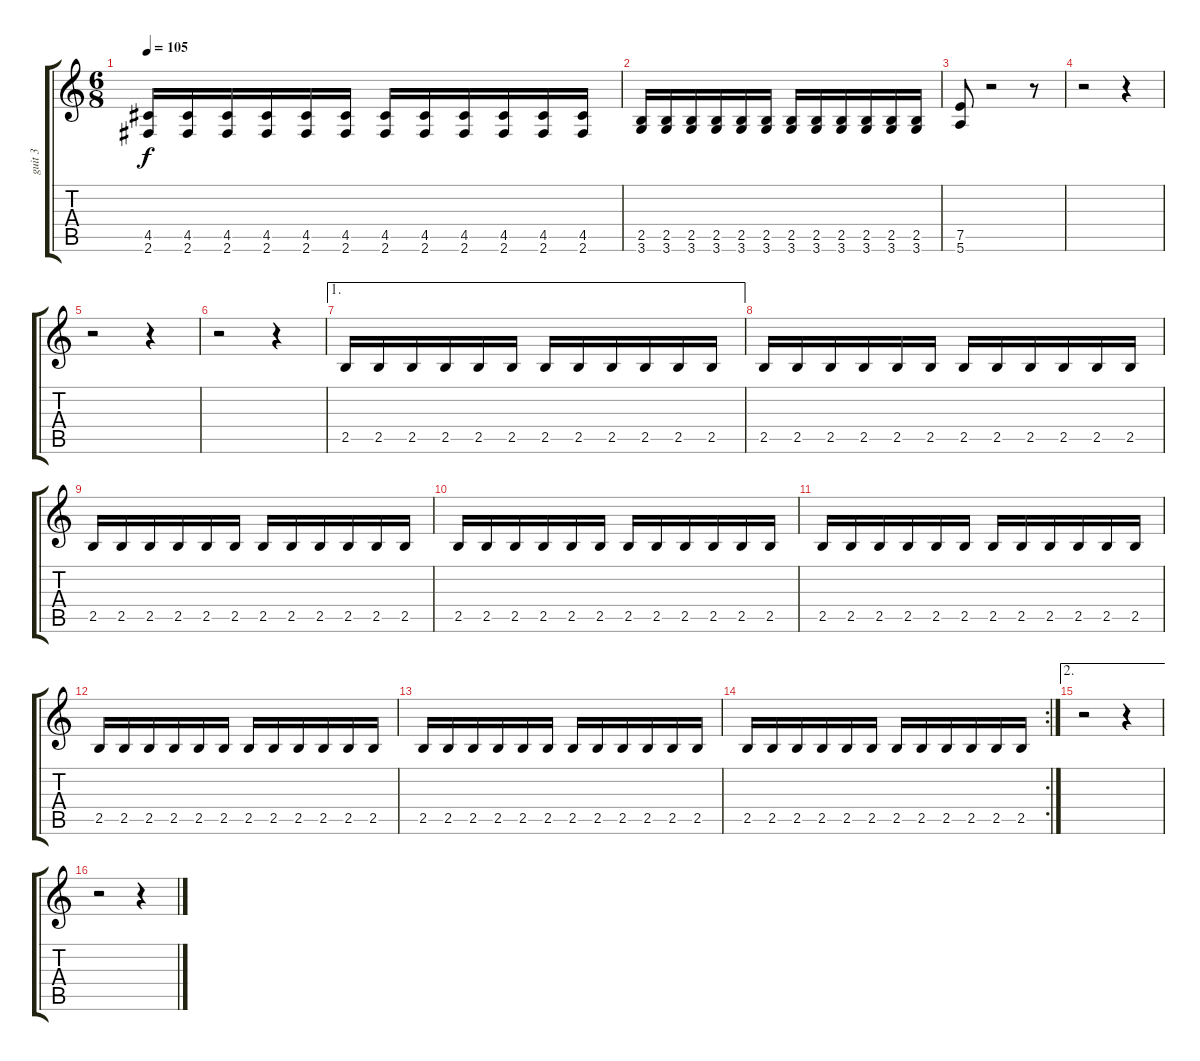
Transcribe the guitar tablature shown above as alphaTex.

\track ("guit 3" "guit 3") {instrument acousticguitarnylon}
\staff {score tabs}
\tuning (E4 B3 G3 D3 A2 E2) {hide}
\ts (6 8)
\tempo 105
\clef g2
\ks c
(4.5 2.6).16{dy f} (4.5 2.6).16 (4.5 2.6).16 (4.5 2.6).16 (4.5 2.6).16 (4.5 2.6).16 (4.5 2.6).16 (4.5 2.6).16 (4.5 2.6).16 (4.5 2.6).16 (4.5 2.6).16 (4.5 2.6).16 |
(2.5 3.6).16 (2.5 3.6).16 (2.5 3.6).16 (2.5 3.6).16 (2.5 3.6).16 (2.5 3.6).16 (2.5 3.6).16 (2.5 3.6).16 (2.5 3.6).16 (2.5 3.6).16 (2.5 3.6).16 (2.5 3.6).16 |
(7.5 5.6).8 r.2 r.8 |
r.2 r.4 |
r.2 r.4 |
r.2 r.4 |
\ae 1
2.5.16 2.5.16 2.5.16 2.5.16 2.5.16 2.5.16 2.5.16 2.5.16 2.5.16 2.5.16 2.5.16 2.5.16 |
2.5.16 2.5.16 2.5.16 2.5.16 2.5.16 2.5.16 2.5.16 2.5.16 2.5.16 2.5.16 2.5.16 2.5.16 |
2.5.16 2.5.16 2.5.16 2.5.16 2.5.16 2.5.16 2.5.16 2.5.16 2.5.16 2.5.16 2.5.16 2.5.16 |
2.5.16 2.5.16 2.5.16 2.5.16 2.5.16 2.5.16 2.5.16 2.5.16 2.5.16 2.5.16 2.5.16 2.5.16 |
2.5.16 2.5.16 2.5.16 2.5.16 2.5.16 2.5.16 2.5.16 2.5.16 2.5.16 2.5.16 2.5.16 2.5.16 |
2.5.16 2.5.16 2.5.16 2.5.16 2.5.16 2.5.16 2.5.16 2.5.16 2.5.16 2.5.16 2.5.16 2.5.16 |
2.5.16 2.5.16 2.5.16 2.5.16 2.5.16 2.5.16 2.5.16 2.5.16 2.5.16 2.5.16 2.5.16 2.5.16 |
\rc 2
2.5.16 2.5.16 2.5.16 2.5.16 2.5.16 2.5.16 2.5.16 2.5.16 2.5.16 2.5.16 2.5.16 2.5.16 |
\ae 2
r.2 r.4 |
r.2 r.4
